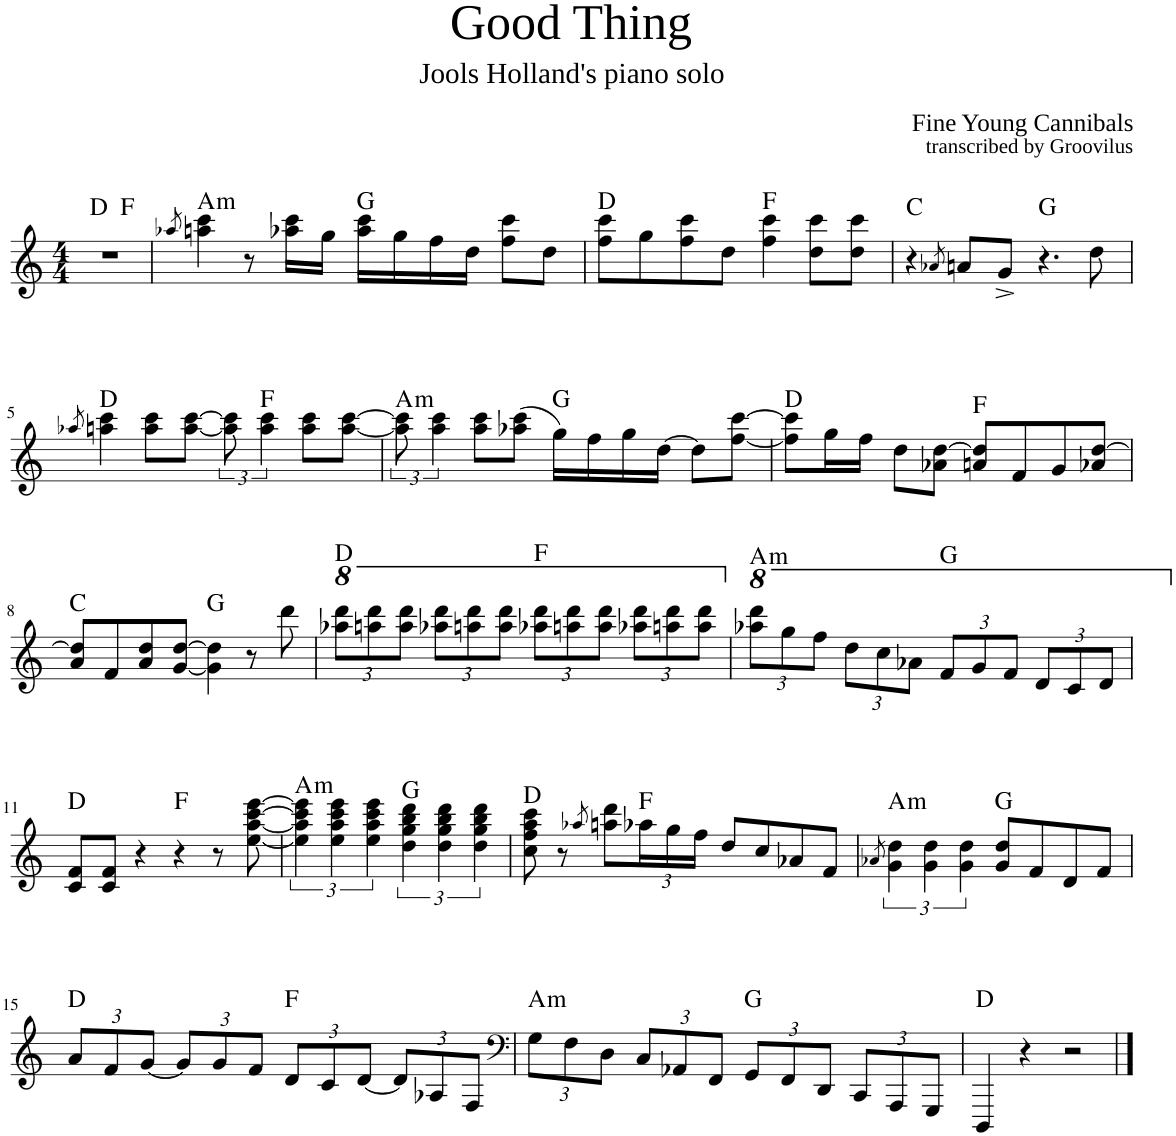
**kern	**harte
*part1	*part1
*staff1	*
*I"Piano	*
*I'Pno	*
*clefG2	*
*k[]	*
*M4/4	*
=1	=1
*^	*
1r	2ryy	D:maj
.	2ryy	F:maj
*v	*v	*
=2	=2
8qaa-X/	.
!	!LO:H:kt=m
4aan\ 4ccc\	A:min
8r	.
16aa-X\ 16ccc\LL	.
16gg\JJ	.
16aa-\ 16ccc\LL	G:maj
16gg\	.
16ff\	.
16dd\JJ	.
8ff\ 8ccc\L	.
8dd\J	.
=3	=3
8ff\ 8ccc\L	D:maj
8gg\	.
8ff\ 8ccc\	.
8dd\J	.
4ff\ 4ccc\	F:maj
8dd\ 8ccc\L	.
8dd\ 8ccc\J	.
=4	=4
4r	C:maj
8qa-X/	.
8an/L	.
8g^/J	.
4.r	G:maj
8dd\	.
!!LO:LB:g=z
=5	=5
8qaa-X/	.
4aan\ 4ccc\	D:maj
8aa\ 8ccc\L	.
[8aa\ [8ccc\J	.
12aa\] 12ccc\]	.
6aa\ 6ccc\	F:maj
8aa\ 8ccc\L	.
[8aa\ [8ccc\J	.
=6	=6
!	!LO:H:kt=m
12aa\] 12ccc\]	A:min
6aa\ 6ccc\	.
8aa\ 8ccc\L	.
(8aa-X\ 8ccc\J	.
16gg\LL)	G:maj
16ff\	.
16gg\	.
[16dd\JJ	.
8dd\L]	.
[8ff\ [8ccc\J	.
=7	=7
8ff\] 8ccc\]L	D:maj
16gg\L	.
16ff\JJ	.
8dd\L	.
8a-X\ [8dd\J	.
8an/ 8dd/]L	F:maj
8f/	.
8g/	.
8a-X/ [8dd/J	.
!!LO:LB:g=z
=8	=8
8a/ 8dd/]L	C:maj
8f/	.
8a/ 8dd/	.
[8g/ [8dd/J	.
4g\] 4dd\]	G:maj
8r	.
8ddd\	.
=9	=9
*8va	*
*Xbrackettup	*
12aaa-X\ 12dddd\L	D:maj
12aaan\ 12dddd\	.
12aaa\ 12dddd\J	.
12aaa-X\ 12dddd\L	.
12aaan\ 12dddd\	.
12aaa\ 12dddd\J	.
12aaa-X\ 12dddd\L	F:maj
12aaan\ 12dddd\	.
12aaa\ 12dddd\J	.
12aaa-X\ 12dddd\L	.
12aaan\ 12dddd\	.
12aaa\ 12dddd\J	.
=10	=10
*X8va	*
*8va	*
!	!LO:H:kt=m
12aaa-X\ 12dddd\L	A:min
12ggg\	.
12fff\J	.
12ddd\L	.
12ccc\	.
12aa-X\J	.
12ff/L	G:maj
12gg/	.
12ff/J	.
12dd/L	.
12cc/	.
12dd/J	.
!!LO:LB:g=z
=11	=11
*X8va	*
8c/ 8f/L	D:maj
8c/ 8f/J	.
4r	.
4r	F:maj
8r	.
[8ee\ [8aa\ [8ccc\ [8eee\	.
=12	=12
*brackettup	*
!	!LO:H:kt=m
6ee\] 6aa\] 6ccc\] 6eee\]	A:min
6ee\ 6aa\ 6ccc\ 6eee\	.
6ee\ 6aa\ 6ccc\ 6eee\	.
6dd\ 6gg\ 6bb\ 6ddd\	G:maj
6dd\ 6gg\ 6bb\ 6ddd\	.
6dd\ 6gg\ 6bb\ 6ddd\	.
=13	=13
8cc\ 8ff\ 8aa\ 8ccc\	D:maj
8r	.
8qaa-X/	.
8aan\ 8ddd\L	.
*Xbrackettup	*
24aa-X\L	F:maj
24gg\	.
24ff\JJ	.
8dd/L	.
8cc/	.
8a-X/	.
8f/J	.
=14	=14
8qa-X/	.
*brackettup	*
!	!LO:H:kt=m
6g\ 6dd\	A:min
6g\ 6dd\	.
6g\ 6dd\	.
8g/ 8dd/L	G:maj
8f/	.
8d/	.
8f/J	.
!!LO:LB:g=z
=15	=15
*Xbrackettup	*
12a/L	D:maj
12f/	.
[12g/J	.
12g/L]	.
12g/	.
12f/J	.
12d/L	F:maj
12c/	.
[12d/J	.
12d/L]	.
12A-X/	.
12F/J	.
=16	=16
*clefF4	*
!	!LO:H:kt=m
12G\L	A:min
12F\	.
12D\J	.
12C/L	.
12AA-X/	.
12FF/J	.
12GG/L	G:maj
12FF/	.
12DD/J	.
12CC/L	.
12AAA/	.
12GGG/J	.
=17	=17
4DDD/	D:maj
4r	.
2r	.
==	==
*-	*-
